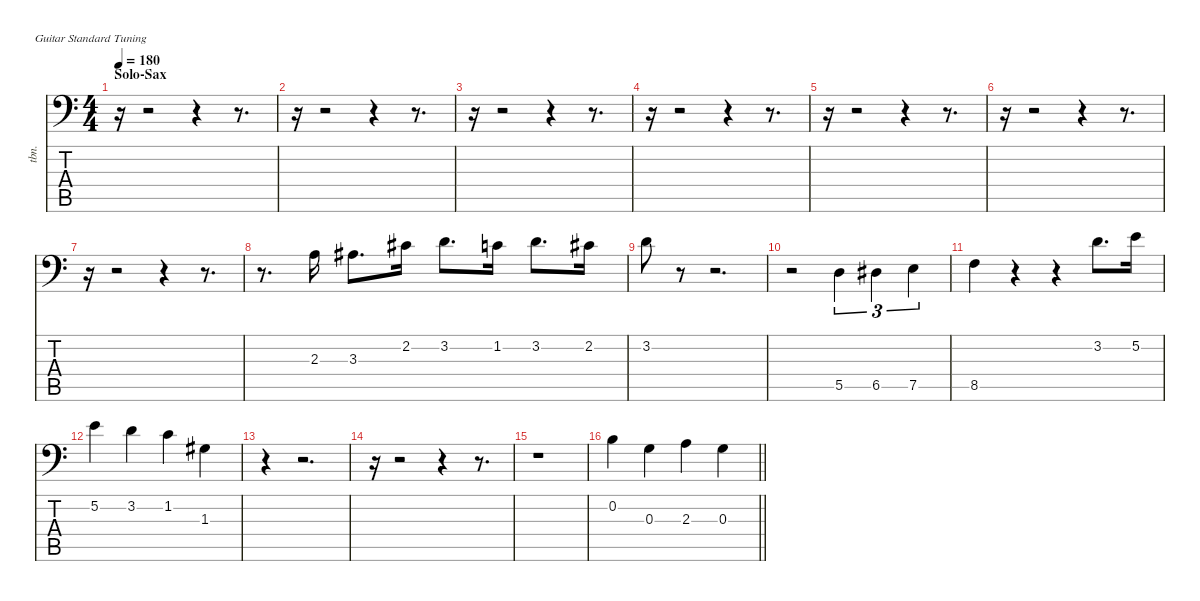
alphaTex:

\defaultSystemsLayout 4
\hideDynamics
\bracketExtendMode nobrackets
\otherSystemsTrackNameOrientation horizontal
\track ("Trombón" "tbn.") {instrument trombone}
\staff {score tabs}
\tuning (E4 B3 G3 D3 A2 E2)
\ts (4 4)
\section ("" "Solo-Sax")
\tempo 180
\clef f4
\ks c
r.16{dy mf} r.2 r.4 r.8{d} |
r.16 r.2 r.4 r.8{d} |
r.16 r.2 r.4 r.8{d} |
r.16 r.2 r.4 r.8{d} |
r.16 r.2 r.4 r.8{d} |
r.16 r.2 r.4 r.8{d} |
r.16 r.2 r.4 r.8{d} |
r.8{d} 2.3.16{dy f} 3.3{acc #}.8{d} 2.2{acc #}.16{dy mf} 3.2.8{d} 1.2.16 3.2.8{d} 2.2{acc #}.16 |
3.2.8 r.8 r.2{d} |
r.2 5.5.4{tu (3 2)} 6.5{acc #}.4{tu (3 2)} 7.5.4{tu (3 2)} |
8.5.4 r.4 r.4 3.2.8{d dy f} 5.2.16 |
5.2.4 3.2.4 1.2.4 1.3{acc #}.4 |
r.4 r.2{d} |
r.16 r.2 r.4 r.8{d} |
r.1 |
\barLineRight lightlight
0.2.4{dy mf} 0.3.4 2.3.4 0.3.4
